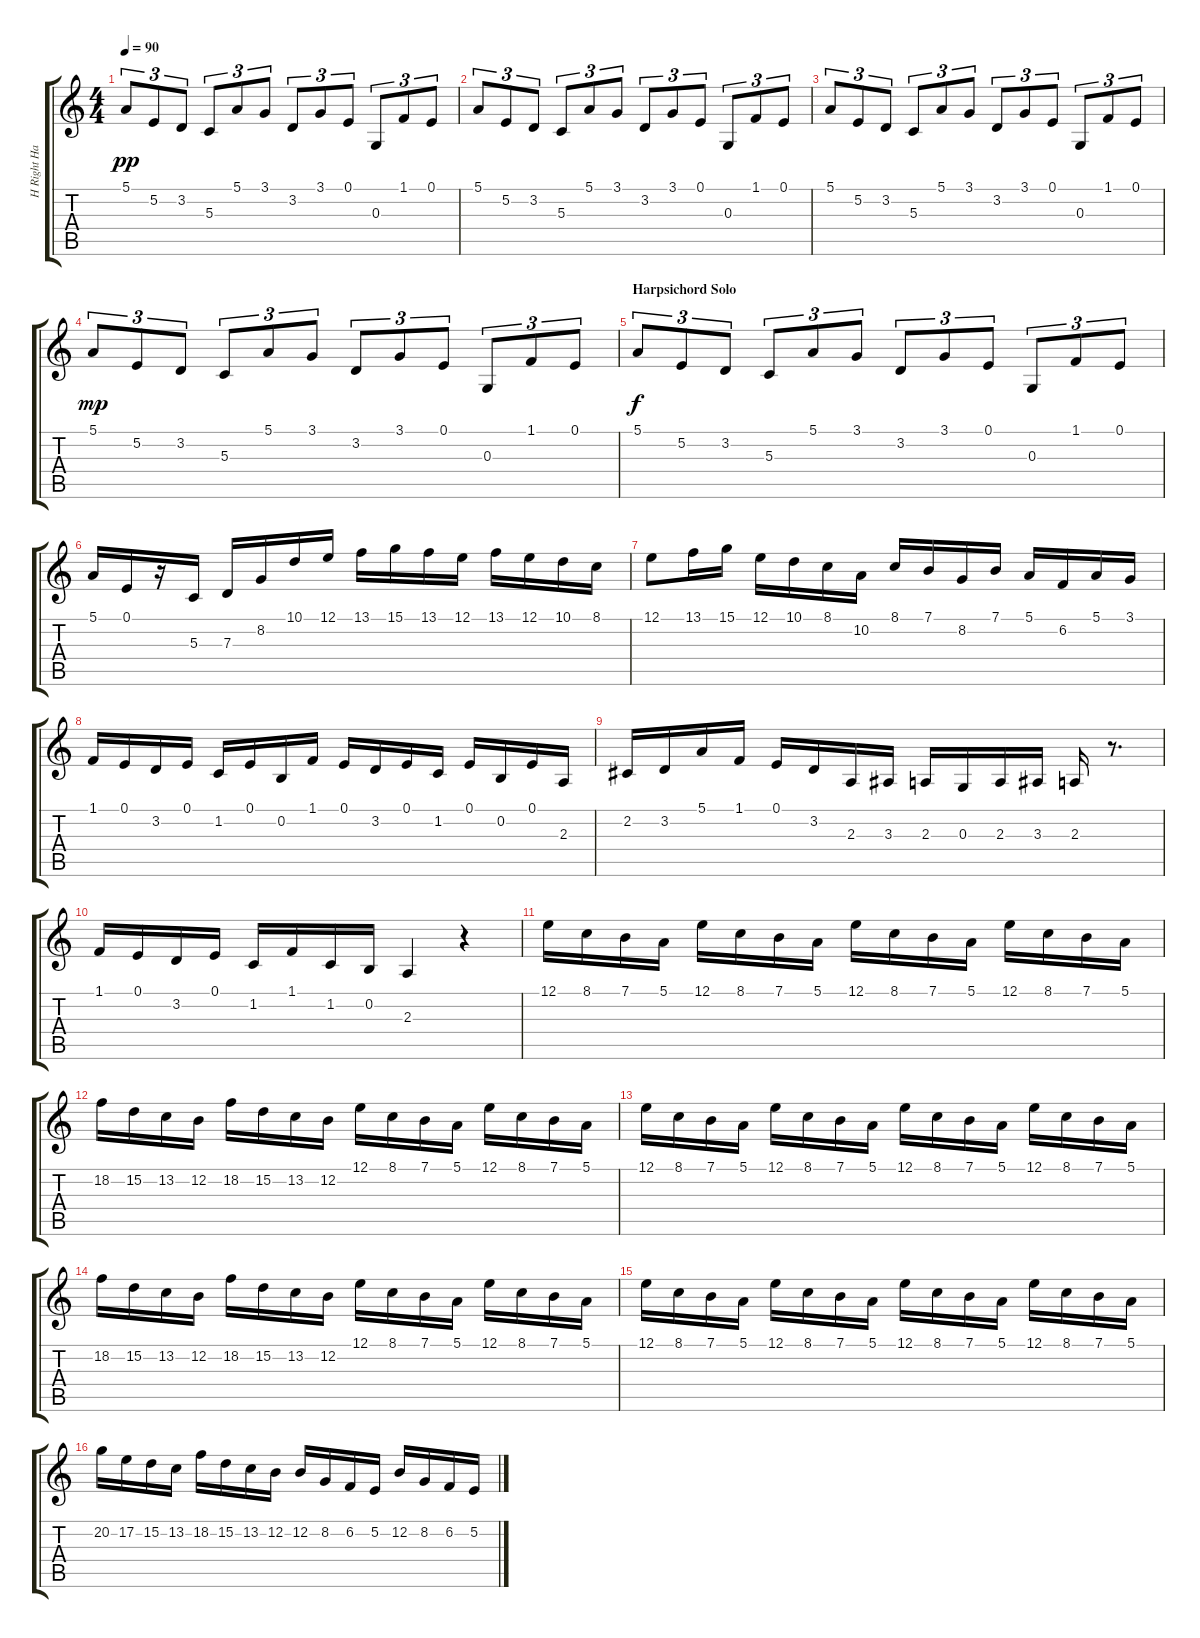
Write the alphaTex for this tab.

\track ("H Right Hand" "H Right Ha") {instrument harpsichord}
\staff {score tabs}
\tuning (E4 B3 G3 D3 A2 E2) {hide}
\ts (4 4)
\tempo 90
\clef g2
\ks c
5.1.8{tu (3 2) dy pp} 5.2.8{tu (3 2)} 3.2.8{tu (3 2)} 5.3.8{tu (3 2)} 5.1.8{tu (3 2)} 3.1.8{tu (3 2)} 3.2.8{tu (3 2)} 3.1.8{tu (3 2)} 0.1.8{tu (3 2)} 0.3.8{tu (3 2)} 1.1.8{tu (3 2)} 0.1.8{tu (3 2)} |
5.1.8{tu (3 2)} 5.2.8{tu (3 2)} 3.2.8{tu (3 2)} 5.3.8{tu (3 2)} 5.1.8{tu (3 2)} 3.1.8{tu (3 2)} 3.2.8{tu (3 2)} 3.1.8{tu (3 2)} 0.1.8{tu (3 2)} 0.3.8{tu (3 2)} 1.1.8{tu (3 2)} 0.1.8{tu (3 2)} |
5.1.8{tu (3 2)} 5.2.8{tu (3 2)} 3.2.8{tu (3 2)} 5.3.8{tu (3 2)} 5.1.8{tu (3 2)} 3.1.8{tu (3 2)} 3.2.8{tu (3 2)} 3.1.8{tu (3 2)} 0.1.8{tu (3 2)} 0.3.8{tu (3 2)} 1.1.8{tu (3 2)} 0.1.8{tu (3 2)} |
5.1.8{tu (3 2) dy mp} 5.2.8{tu (3 2)} 3.2.8{tu (3 2)} 5.3.8{tu (3 2)} 5.1.8{tu (3 2)} 3.1.8{tu (3 2)} 3.2.8{tu (3 2)} 3.1.8{tu (3 2)} 0.1.8{tu (3 2)} 0.3.8{tu (3 2)} 1.1.8{tu (3 2)} 0.1.8{tu (3 2)} |
\section ("" "Harpsichord Solo")
5.1.8{tu (3 2) dy f} 5.2.8{tu (3 2)} 3.2.8{tu (3 2)} 5.3.8{tu (3 2)} 5.1.8{tu (3 2)} 3.1.8{tu (3 2)} 3.2.8{tu (3 2)} 3.1.8{tu (3 2)} 0.1.8{tu (3 2)} 0.3.8{tu (3 2)} 1.1.8{tu (3 2)} 0.1.8{tu (3 2)} |
5.1.16 0.1.16 r.16 5.3.16 7.3.16 8.2.16 10.1.16 12.1.16 13.1.16 15.1.16 13.1.16 12.1.16 13.1.16 12.1.16 10.1.16 8.1.16 |
12.1.8 13.1.16 15.1.16 12.1.16 10.1.16 8.1.16 10.2.16 8.1.16 7.1.16 8.2.16 7.1.16 5.1.16 6.2.16 5.1.16 3.1.16 |
1.1.16 0.1.16 3.2.16 0.1.16 1.2.16 0.1.16 0.2.16 1.1.16 0.1.16 3.2.16 0.1.16 1.2.16 0.1.16 0.2.16 0.1.16 2.3.16 |
2.2.16 3.2.16 5.1.16 1.1.16 0.1.16 3.2.16 2.3.16 3.3.16 2.3.16 0.3.16 2.3.16 3.3.16 2.3.16 r.8{d} |
1.1.16 0.1.16 3.2.16 0.1.16 1.2.16 1.1.16 1.2.16 0.2.16 2.3.4 r.4 |
12.1.16 8.1.16 7.1.16 5.1.16 12.1.16 8.1.16 7.1.16 5.1.16 12.1.16 8.1.16 7.1.16 5.1.16 12.1.16 8.1.16 7.1.16 5.1.16 |
18.2.16 15.2.16 13.2.16 12.2.16 18.2.16 15.2.16 13.2.16 12.2.16 12.1.16 8.1.16 7.1.16 5.1.16 12.1.16 8.1.16 7.1.16 5.1.16 |
12.1.16 8.1.16 7.1.16 5.1.16 12.1.16 8.1.16 7.1.16 5.1.16 12.1.16 8.1.16 7.1.16 5.1.16 12.1.16 8.1.16 7.1.16 5.1.16 |
18.2.16 15.2.16 13.2.16 12.2.16 18.2.16 15.2.16 13.2.16 12.2.16 12.1.16 8.1.16 7.1.16 5.1.16 12.1.16 8.1.16 7.1.16 5.1.16 |
12.1.16 8.1.16 7.1.16 5.1.16 12.1.16 8.1.16 7.1.16 5.1.16 12.1.16 8.1.16 7.1.16 5.1.16 12.1.16 8.1.16 7.1.16 5.1.16 |
20.2.16 17.2.16 15.2.16 13.2.16 18.2.16 15.2.16 13.2.16 12.2.16 12.2.16 8.2.16 6.2.16 5.2.16 12.2.16 8.2.16 6.2.16 5.2.16
